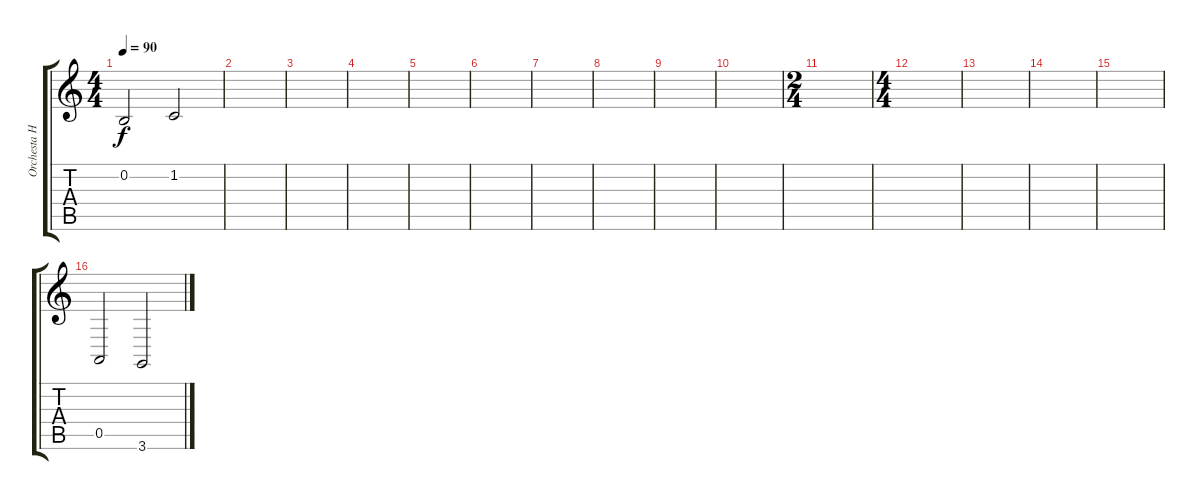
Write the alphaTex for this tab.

\track ("Orchesta Hit" "Orchesta H") {instrument orchestrahit}
\staff {score tabs}
\tuning (E4 B3 G3 D3 A2 E2) {hide}
\ts (4 4)
\tempo 90
\clef g2
\ks c
0.2.2{dy f} 1.2.2 |
|
|
|
|
|
|
|
|
|
\ts (2 4)
|
\ts (4 4)
|
|
|
|
0.5.2 3.6.2
